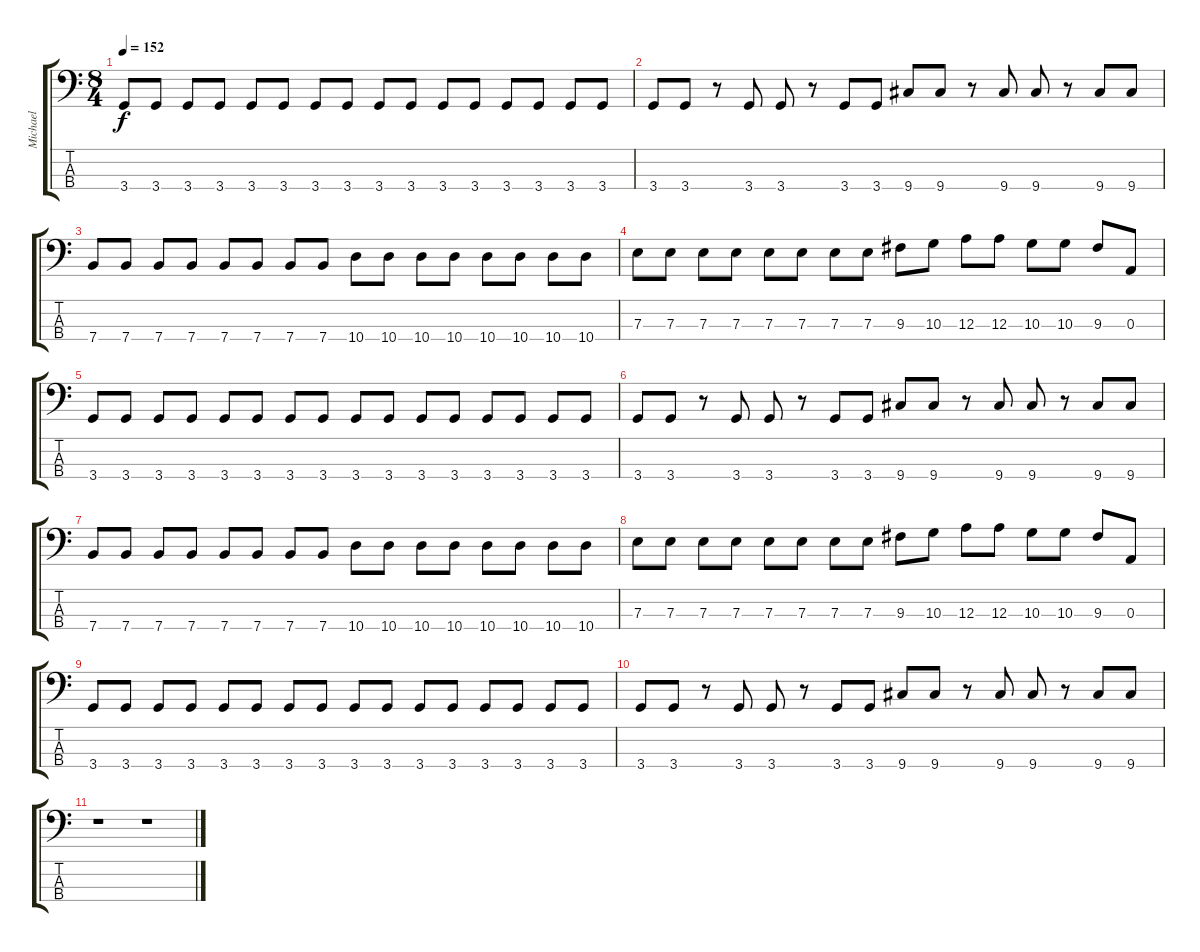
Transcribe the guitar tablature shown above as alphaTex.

\track ("Michael" "Michael") {instrument electricbassfinger}
\staff {score tabs}
\tuning (G2 D2 A1 E1) {hide}
\ts (8 4)
\tempo 152
\clef f4
\ks c
3.4.8{dy f} 3.4.8 3.4.8 3.4.8 3.4.8 3.4.8 3.4.8 3.4.8 3.4.8 3.4.8 3.4.8 3.4.8 3.4.8 3.4.8 3.4.8 3.4.8 |
3.4.8 3.4.8 r.8 3.4.8 3.4.8 r.8 3.4.8 3.4.8 9.4.8 9.4.8 r.8 9.4.8 9.4.8 r.8 9.4.8 9.4.8 |
7.4.8 7.4.8 7.4.8 7.4.8 7.4.8 7.4.8 7.4.8 7.4.8 10.4.8 10.4.8 10.4.8 10.4.8 10.4.8 10.4.8 10.4.8 10.4.8 |
7.3.8 7.3.8 7.3.8 7.3.8 7.3.8 7.3.8 7.3.8 7.3.8 9.3.8 10.3.8 12.3.8 12.3.8 10.3.8 10.3.8 9.3.8 0.3.8 |
3.4.8 3.4.8 3.4.8 3.4.8 3.4.8 3.4.8 3.4.8 3.4.8 3.4.8 3.4.8 3.4.8 3.4.8 3.4.8 3.4.8 3.4.8 3.4.8 |
3.4.8 3.4.8 r.8 3.4.8 3.4.8 r.8 3.4.8 3.4.8 9.4.8 9.4.8 r.8 9.4.8 9.4.8 r.8 9.4.8 9.4.8 |
7.4.8 7.4.8 7.4.8 7.4.8 7.4.8 7.4.8 7.4.8 7.4.8 10.4.8 10.4.8 10.4.8 10.4.8 10.4.8 10.4.8 10.4.8 10.4.8 |
7.3.8 7.3.8 7.3.8 7.3.8 7.3.8 7.3.8 7.3.8 7.3.8 9.3.8 10.3.8 12.3.8 12.3.8 10.3.8 10.3.8 9.3.8 0.3.8 |
3.4.8 3.4.8 3.4.8 3.4.8 3.4.8 3.4.8 3.4.8 3.4.8 3.4.8 3.4.8 3.4.8 3.4.8 3.4.8 3.4.8 3.4.8 3.4.8 |
3.4.8 3.4.8 r.8 3.4.8 3.4.8 r.8 3.4.8 3.4.8 9.4.8 9.4.8 r.8 9.4.8 9.4.8 r.8 9.4.8 9.4.8 |
r.1 r.1
